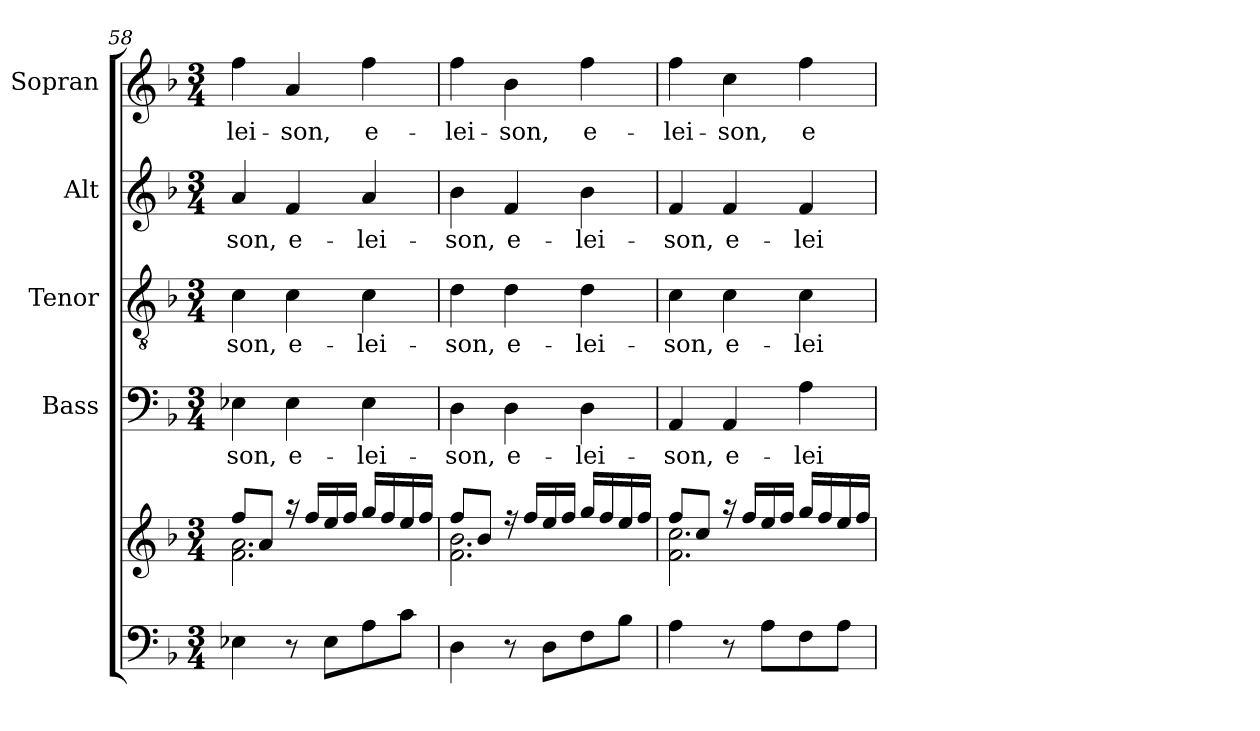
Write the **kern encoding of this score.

**kern	**kern	**kern	**text	**kern	**text	**kern	**text	**kern	**text
*part5	*part5	*part4	*part4	*part3	*part3	*part2	*part2	*part1	*part1
*staff6	*staff5	*staff4	*staff4	*staff3	*staff3	*staff2	*staff2	*staff1	*staff1
*	*	*I"Bass	*	*I"Tenor	*	*I"Alt	*	*I"Sopran	*
*	*	*I'B.	*	*I'T.	*	*I'A.	*	*I'S.	*
*clefF4	*clefG2	*clefF4	*	*clefGv2	*	*clefG2	*	*clefG2	*
*k[b-]	*k[b-]	*k[b-]	*	*k[b-]	*	*k[b-]	*	*k[b-]	*
*F:	*F:	*F:	*	*F:	*	*F:	*	*F:	*
*M3/4	*M3/4	*M3/4	*	*M3/4	*	*M3/4	*	*M3/4	*
=58	=58	=58	=58	=58	=58	=58	=58	=58	=58
*	*^	*	*	*	*	*	*	*	*
!	!	!	!	!LO:LY:b	!	!LO:LY:b	!	!LO:LY:b	!	!LO:LY:b
4E-X\	8ff/L	2.f\ 2.a\	4E-X\	-son,	4c\	-son,	4a/	-son,	4ff\	-lei-
.	8a/J	.	.	.	.	.	.	.	.	.
!	!	!	!	!LO:LY:b	!	!LO:LY:b	!	!LO:LY:b	!	!LO:LY:b
8r	16rgg	.	4E-\	e-	4c\	e-	4f/	e-	4a/	-son,
.	16ff/LL	.	.	.	.	.	.	.	.	.
8E-\L	16ee/	.	.	.	.	.	.	.	.	.
.	16ff/JJ	.	.	.	.	.	.	.	.	.
!	!	!	!	!LO:LY:b	!	!LO:LY:b	!	!LO:LY:b	!	!LO:LY:b
8A\	16gg/LL	.	4E-\	-lei-	4c\	-lei-	4a/	-lei-	4ff\	e-
.	16ff/	.	.	.	.	.	.	.	.	.
8c\J	16ee/	.	.	.	.	.	.	.	.	.
.	16ff/JJ	.	.	.	.	.	.	.	.	.
=59	=59	=59	=59	=59	=59	=59	=59	=59	=59	=59
!	!	!	!	!LO:LY:b	!	!LO:LY:b	!	!LO:LY:b	!	!LO:LY:b
4D\	8ff/L	2.f\ 2.b-\	4D\	-son,	4d\	-son,	4b-\	-son,	4ff\	-lei-
.	8b-/J	.	.	.	.	.	.	.	.	.
!	!	!	!	!LO:LY:b	!	!LO:LY:b	!	!LO:LY:b	!	!LO:LY:b
8r	16rff	.	4D\	e-	4d\	e-	4f/	e-	4b-\	-son,
.	16ff/LL	.	.	.	.	.	.	.	.	.
8D\L	16ee/	.	.	.	.	.	.	.	.	.
.	16ff/JJ	.	.	.	.	.	.	.	.	.
!	!	!	!	!LO:LY:b	!	!LO:LY:b	!	!LO:LY:b	!	!LO:LY:b
8F\	16gg/LL	.	4D\	-lei-	4d\	-lei-	4b-\	-lei-	4ff\	e-
.	16ff/	.	.	.	.	.	.	.	.	.
8B-\J	16ee/	.	.	.	.	.	.	.	.	.
.	16ff/JJ	.	.	.	.	.	.	.	.	.
=60	=60	=60	=60	=60	=60	=60	=60	=60	=60	=60
!	!	!	!	!LO:LY:b	!	!LO:LY:b	!	!LO:LY:b	!	!LO:LY:b
4A\	8ff/L	2.f\ 2.cc\	4AA/	-son,	4c\	-son,	4f/	-son,	4ff\	-lei-
.	8cc/J	.	.	.	.	.	.	.	.	.
!	!	!	!	!LO:LY:b	!	!LO:LY:b	!	!LO:LY:b	!	!LO:LY:b
8r	16rgg	.	4AA/	e-	4c\	e-	4f/	e-	4cc\	-son,
.	16ff/LL	.	.	.	.	.	.	.	.	.
8A\L	16ee/	.	.	.	.	.	.	.	.	.
.	16ff/JJ	.	.	.	.	.	.	.	.	.
!	!	!	!	!LO:LY:b	!	!LO:LY:b	!	!LO:LY:b	!	!LO:LY:b
8F\	16gg/LL	.	4A\	-lei-	4c\	-lei-	4f/	-lei-	4ff\	e-
.	16ff/	.	.	.	.	.	.	.	.	.
8A\J	16ee/	.	.	.	.	.	.	.	.	.
.	16ff/JJ	.	.	.	.	.	.	.	.	.
*	*v	*v	*	*	*	*	*	*	*	*
=	=	=	=	=	=	=	=	=	=
*-	*-	*-	*-	*-	*-	*-	*-	*-	*-
